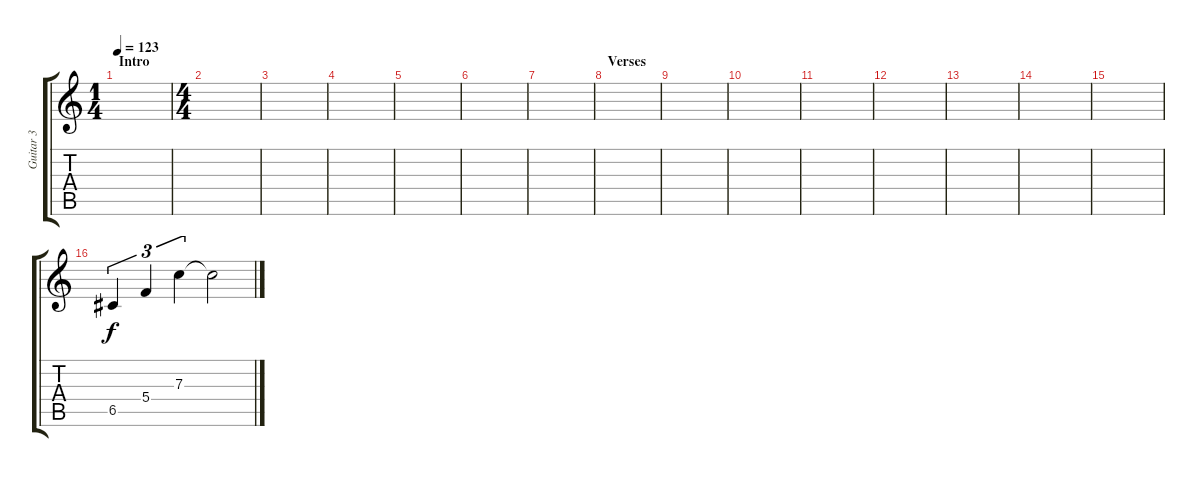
\track ("Guitar 3" "Guitar 3") {instrument distortionguitar}
\staff {score tabs}
\tuning (D4 A3 F3 C3 G2 C2) {hide}
\ts (1 4)
\section ("" "Intro")
\tempo 123
\clef g2
\ks c
|
\ts (4 4)
|
|
|
|
|
|
\section ("" "Verses")
|
|
|
|
|
|
|
|
6.5.4{tu (3 2)} 5.4.4{tu (3 2)} 7.3.4{tu (3 2)} 7.3{t}.2
